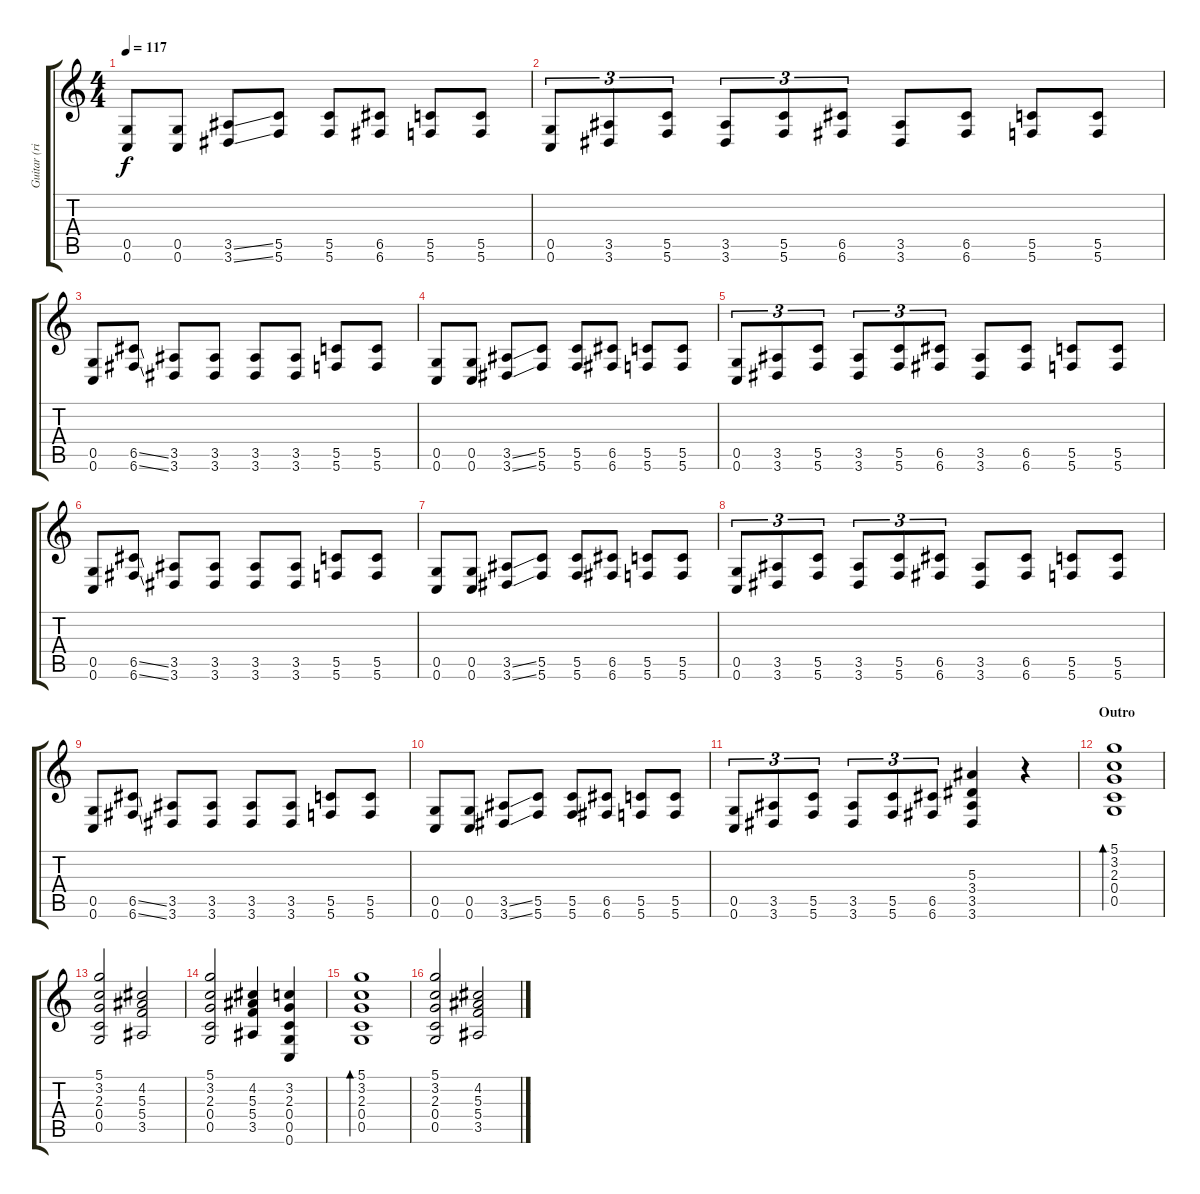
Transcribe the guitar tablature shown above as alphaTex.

\track ("Guitar (right)" "Guitar (ri") {instrument electricguitarclean}
\staff {score tabs}
\tuning (D4 A3 F3 C3 G2 C2) {hide}
\ts (4 4)
\tempo 117
\clef g2
\ks c
(0.5 0.6).8{dy f} (0.5 0.6).8 (3.5{ss} 3.6{ss}).8 (5.5 5.6).8 (5.5 5.6).8 (6.5 6.6).8 (5.5 5.6).8 (5.5 5.6).8 |
(0.5 0.6).8{tu (3 2)} (3.5 3.6).8{tu (3 2)} (5.5 5.6).8{tu (3 2)} (3.5 3.6).8{tu (3 2)} (5.5 5.6).8{tu (3 2)} (6.5 6.6).8{tu (3 2)} (3.5 3.6).8 (6.5 6.6).8 (5.5 5.6).8 (5.5 5.6).8 |
(0.5 0.6).8 (6.5{ss} 6.6{ss}).8 (3.5 3.6).8 (3.5 3.6).8 (3.5 3.6).8 (3.5 3.6).8 (5.5 5.6).8 (5.5 5.6).8 |
(0.5 0.6).8 (0.5 0.6).8 (3.5{ss} 3.6{ss}).8 (5.5 5.6).8 (5.5 5.6).8 (6.5 6.6).8 (5.5 5.6).8 (5.5 5.6).8 |
(0.5 0.6).8{tu (3 2)} (3.5 3.6).8{tu (3 2)} (5.5 5.6).8{tu (3 2)} (3.5 3.6).8{tu (3 2)} (5.5 5.6).8{tu (3 2)} (6.5 6.6).8{tu (3 2)} (3.5 3.6).8 (6.5 6.6).8 (5.5 5.6).8 (5.5 5.6).8 |
(0.5 0.6).8 (6.5{ss} 6.6{ss}).8 (3.5 3.6).8 (3.5 3.6).8 (3.5 3.6).8 (3.5 3.6).8 (5.5 5.6).8 (5.5 5.6).8 |
(0.5 0.6).8 (0.5 0.6).8 (3.5{ss} 3.6{ss}).8 (5.5 5.6).8 (5.5 5.6).8 (6.5 6.6).8 (5.5 5.6).8 (5.5 5.6).8 |
(0.5 0.6).8{tu (3 2)} (3.5 3.6).8{tu (3 2)} (5.5 5.6).8{tu (3 2)} (3.5 3.6).8{tu (3 2)} (5.5 5.6).8{tu (3 2)} (6.5 6.6).8{tu (3 2)} (3.5 3.6).8 (6.5 6.6).8 (5.5 5.6).8 (5.5 5.6).8 |
(0.5 0.6).8 (6.5{ss} 6.6{ss}).8 (3.5 3.6).8 (3.5 3.6).8 (3.5 3.6).8 (3.5 3.6).8 (5.5 5.6).8 (5.5 5.6).8 |
(0.5 0.6).8 (0.5 0.6).8 (3.5{ss} 3.6{ss}).8 (5.5 5.6).8 (5.5 5.6).8 (6.5 6.6).8 (5.5 5.6).8 (5.5 5.6).8 |
(0.5 0.6).8{tu (3 2)} (3.5 3.6).8{tu (3 2)} (5.5 5.6).8{tu (3 2)} (3.5 3.6).8{tu (3 2)} (5.5 5.6).8{tu (3 2)} (6.5 6.6).8{tu (3 2)} (5.3 3.4 3.5 3.6).4 r.4 |
\section ("" "Outro")
(5.1 3.2 2.3 0.4 0.5).1{bd 240 volume 16 instrument electricguitarclean} |
(5.1 3.2 2.3 0.4 0.5).2 (4.2 5.3 5.4 3.5).2 |
(5.1 3.2 2.3 0.4 0.5).2 (4.2 5.3 5.4 3.5).4 (3.2 2.3 0.4 0.5 0.6).4 |
(5.1 3.2 2.3 0.4 0.5).1{bd 240} |
(5.1 3.2 2.3 0.4 0.5).2 (4.2 5.3 5.4 3.5).2
